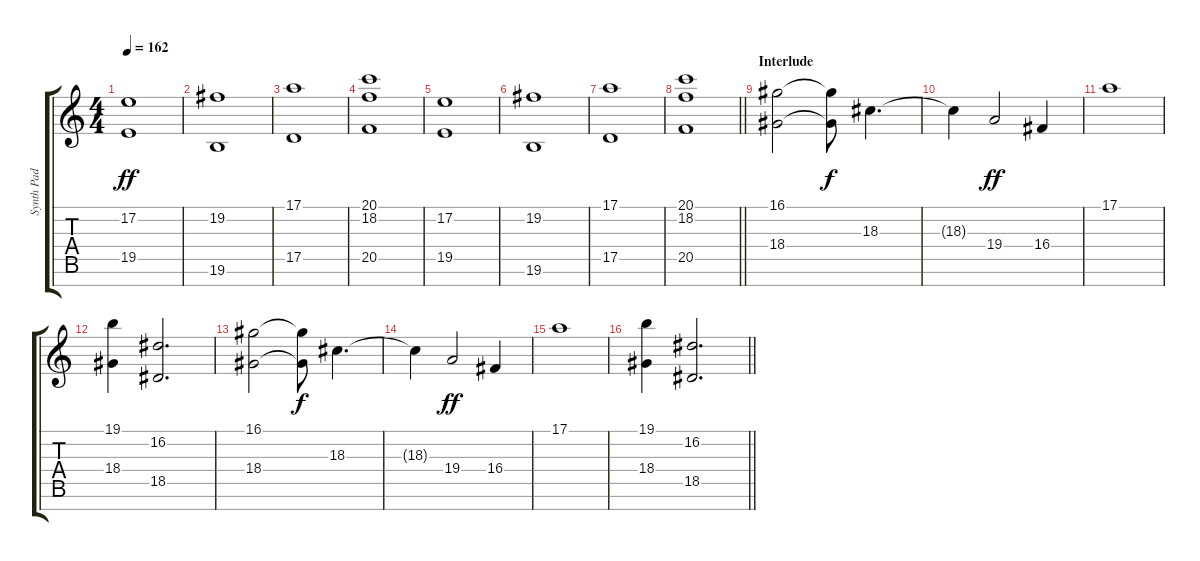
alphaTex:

\track ("Synth Pad" "Synth Pad") {instrument pad2warm}
\staff {score tabs}
\tuning (E4 B3 G3 D3 A2 E2 B1) {hide}
\ts (4 4)
\tempo 162
\clef g2
\ks c
(17.2 19.5).1{dy ff} |
(19.2 19.6).1 |
(17.1 17.5).1 |
(20.1 18.2 20.5).1 |
(17.2 19.5).1 |
(19.2 19.6).1 |
(17.1 17.5).1 |
\barLineRight lightlight
(20.1 18.2 20.5).1 |
\section ("" "Interlude")
(16.1 18.4).2 (16.1{t} 18.4{t}).8{dy f} 18.3.4{d} |
18.3{t}.4 19.4.2{dy ff} 16.4.4 |
17.1.1 |
(19.1 18.4).4 (16.2 18.5).2{d} |
(16.1 18.4).2 (16.1{t} 18.4{t}).8{dy f} 18.3.4{d} |
18.3{t}.4 19.4.2{dy ff} 16.4.4 |
17.1.1 |
\barLineRight lightlight
(19.1 18.4).4 (16.2 18.5).2{d}
